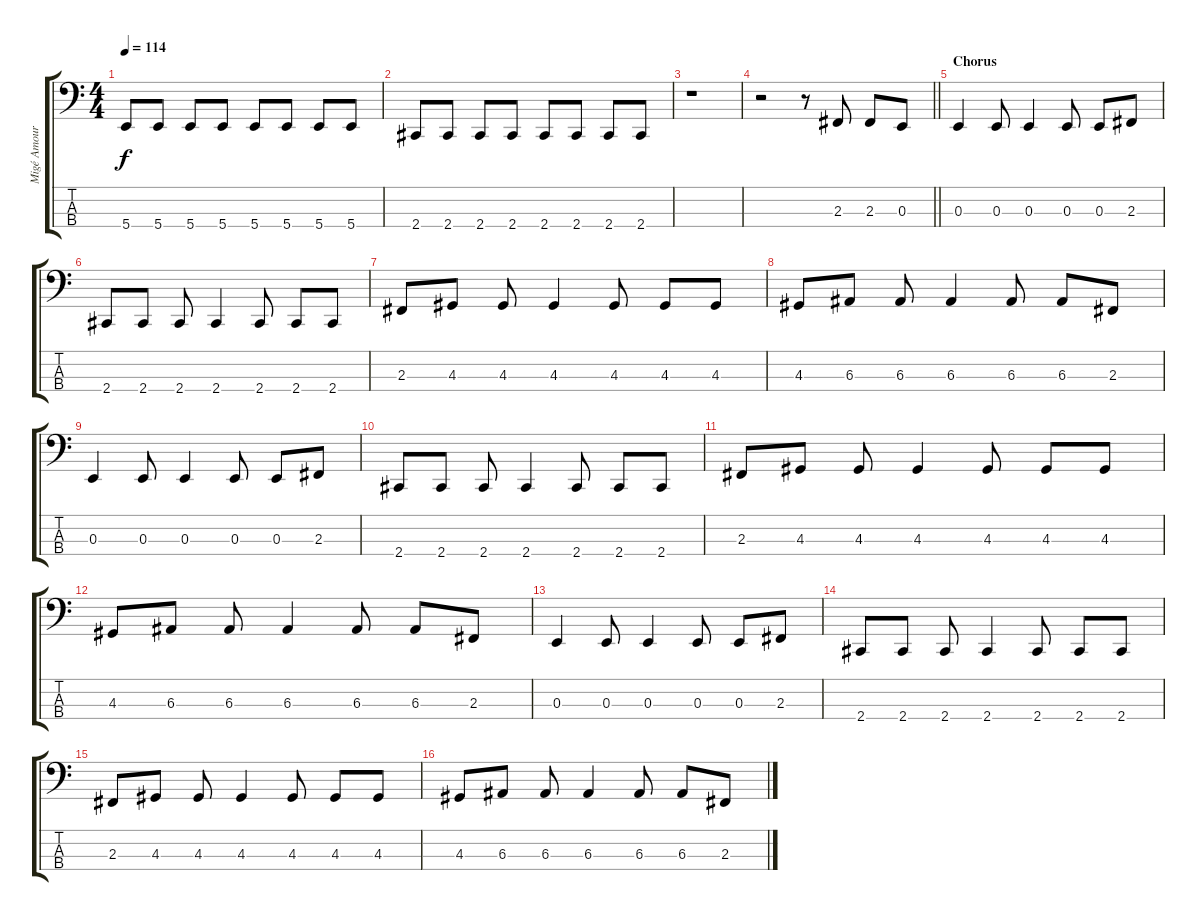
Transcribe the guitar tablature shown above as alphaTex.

\track ("Migé Amour (Bass)" "Migé Amour") {instrument electricbasspick}
\staff {score tabs}
\tuning (D2 A1 E1 B0) {hide}
\ts (4 4)
\tempo 114
\clef f4
\ks c
5.4.8{dy f} 5.4.8 5.4.8 5.4.8 5.4.8 5.4.8 5.4.8 5.4.8 |
2.4.8 2.4.8 2.4.8 2.4.8 2.4.8 2.4.8 2.4.8 2.4.8 |
r.1 |
\barLineRight lightlight
r.2 r.8 2.3.8 2.3.8 0.3.8 |
\section ("" "Chorus")
0.3.4 0.3.8 0.3.4 0.3.8 0.3.8 2.3.8 |
2.4.8 2.4.8 2.4.8 2.4.4 2.4.8 2.4.8 2.4.8 |
2.3.8 4.3.8 4.3.8 4.3.4 4.3.8 4.3.8 4.3.8 |
4.3.8 6.3.8 6.3.8 6.3.4 6.3.8 6.3.8 2.3.8 |
0.3.4 0.3.8 0.3.4 0.3.8 0.3.8 2.3.8 |
2.4.8 2.4.8 2.4.8 2.4.4 2.4.8 2.4.8 2.4.8 |
2.3.8 4.3.8 4.3.8 4.3.4 4.3.8 4.3.8 4.3.8 |
4.3.8 6.3.8 6.3.8 6.3.4 6.3.8 6.3.8 2.3.8 |
0.3.4 0.3.8 0.3.4 0.3.8 0.3.8 2.3.8 |
2.4.8 2.4.8 2.4.8 2.4.4 2.4.8 2.4.8 2.4.8 |
2.3.8 4.3.8 4.3.8 4.3.4 4.3.8 4.3.8 4.3.8 |
4.3.8 6.3.8 6.3.8 6.3.4 6.3.8 6.3.8 2.3.8
